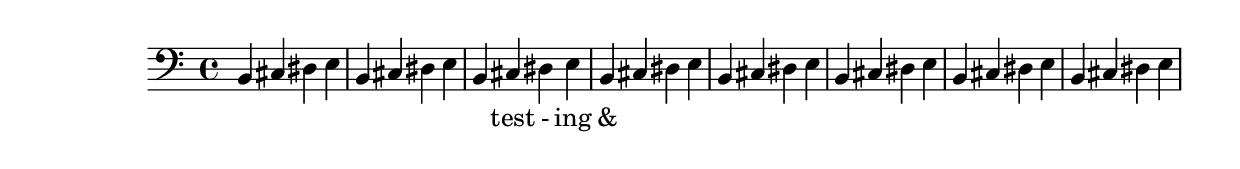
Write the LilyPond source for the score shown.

\version "2.18.2"
\language "english"

\score {
  
  \transpose c b, {
    <<
    
      \relative c' {
      
        \clef bass
        \repeat unfold 8 {
         c,4 d e f  %m1
        %m2
        }
      }
    
      \addlyrics {
       | _ _ _ _ | _ _ _ _ | 
        _ test - ing &
      } 

    >>
  }
  

  \midi{}
  \layout{}
}
